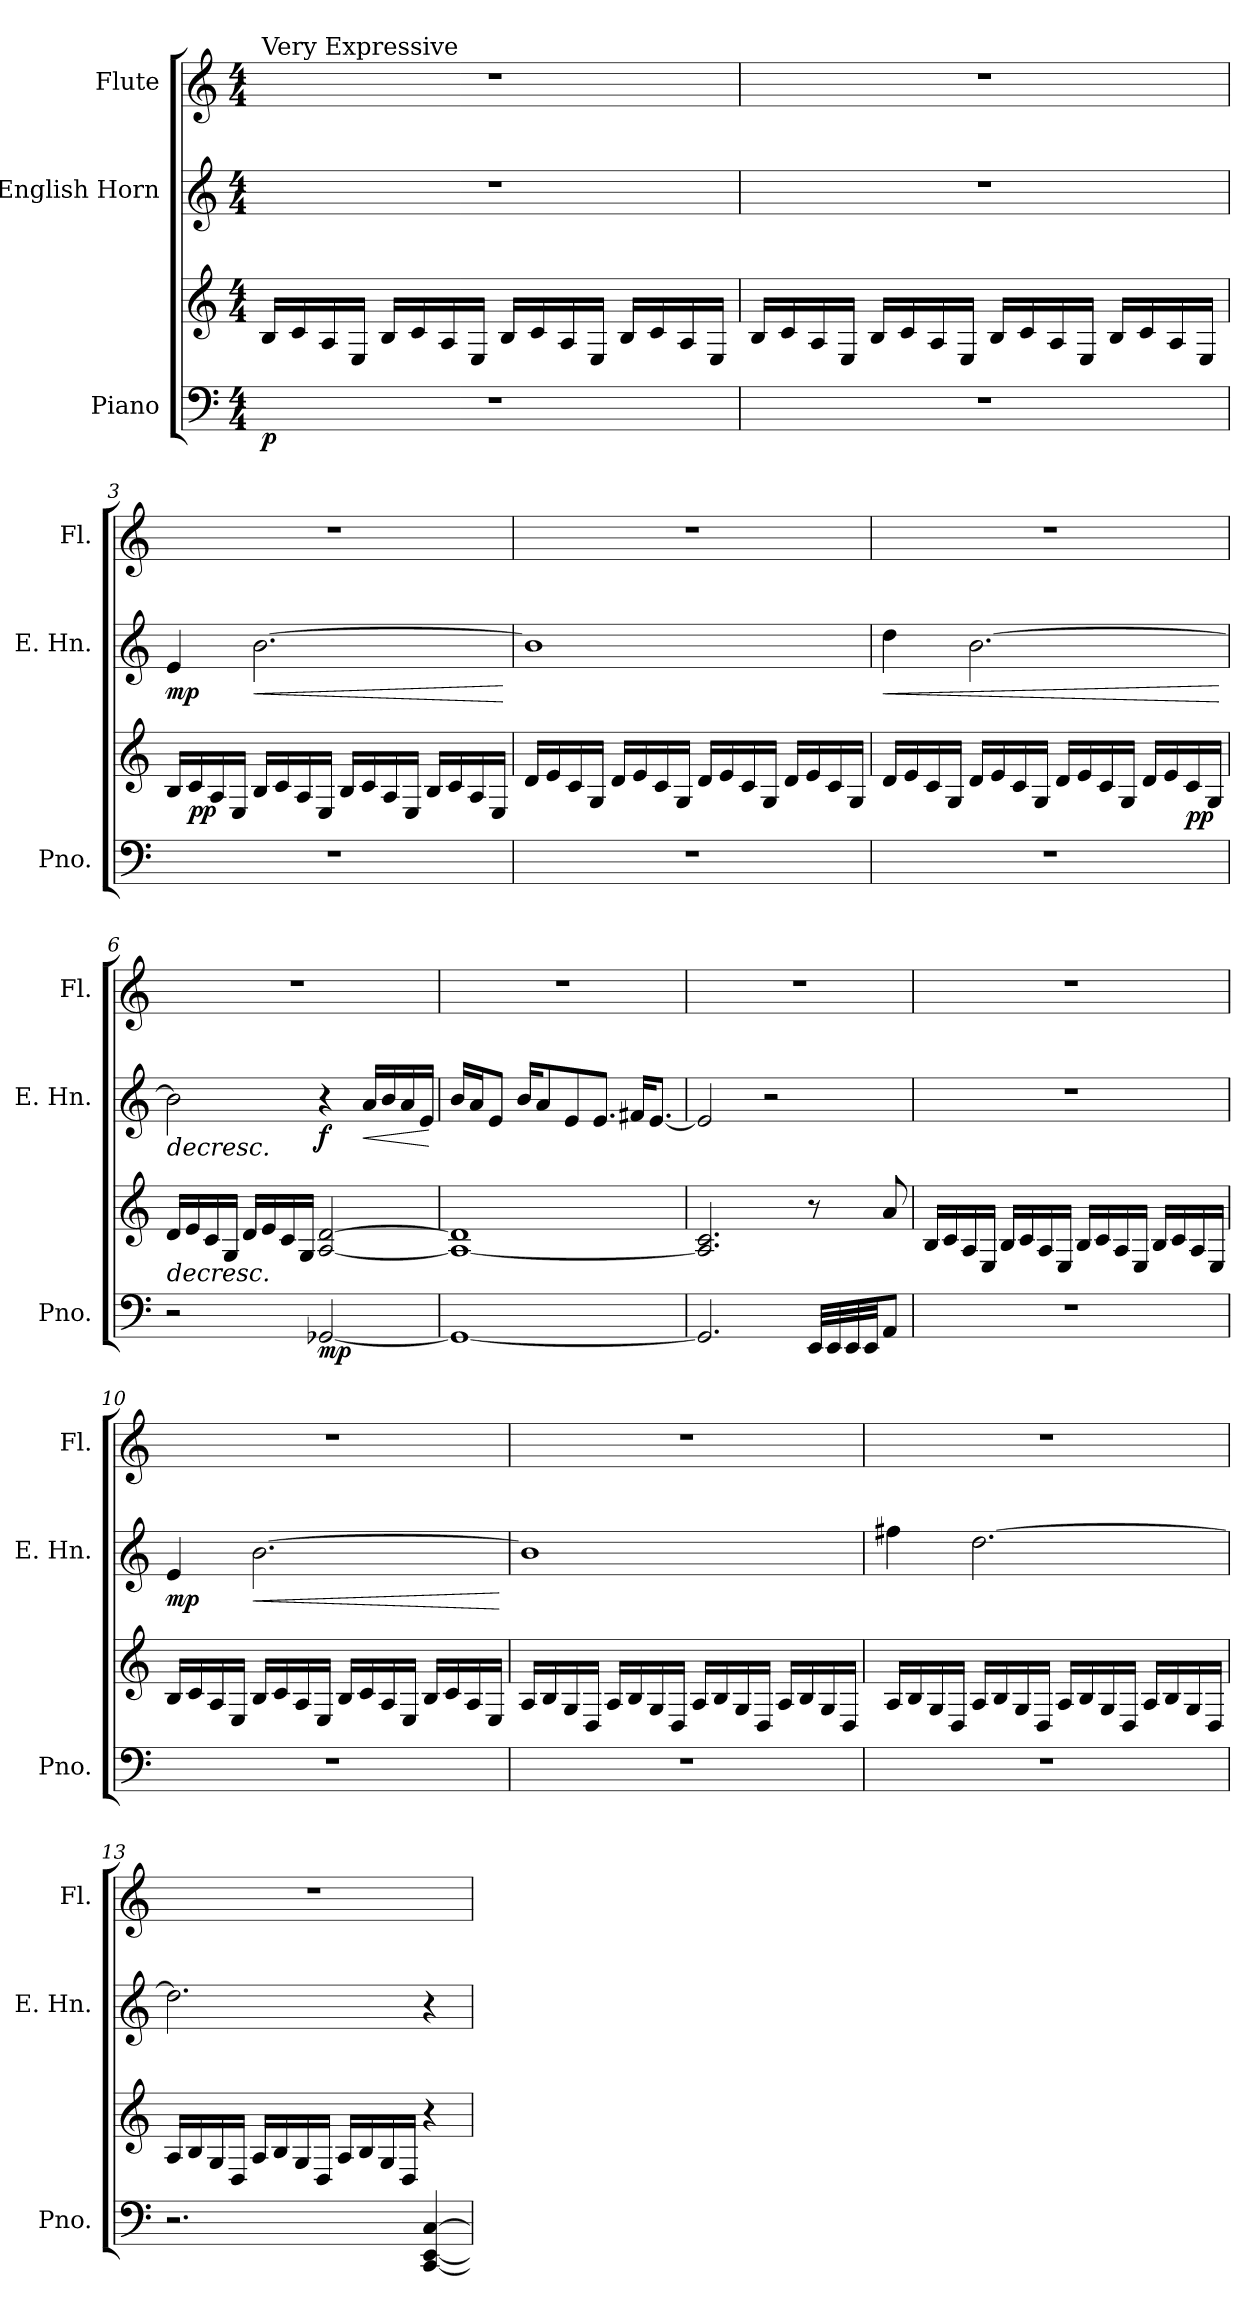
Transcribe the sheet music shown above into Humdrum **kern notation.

**kern	**kern	**dynam	**kern	**dynam	**kern
*part3	*part3	*part3	*part2	*part2	*part1
*staff4	*staff3	*staff3/4	*staff2	*staff2	*staff1
*I"Piano	*	*	*I"English Horn	*	*I"Flute
*I'Pno.	*	*	*I'E. Hn.	*	*I'Fl.
*clefF4	*clefG2	*	*clefG2	*	*clefG2
*	*	*	*ITrd4c7	*	*
*k[]	*k[]	*	*k[b-]	*	*k[]
*M4/4	*M4/4	*	*M4/4	*	*M4/4
*MM75	*MM75	*	*MM75	*	*MM75
=1	=1	=1	=1	=1	=1
!	!	!	!	!	!LO:TX:a:t=Very Expressive
!	!	!LO:DY:b=2	!	!	!
1r	16B/LL	p	1r	.	1r
.	16c/	.	.	.	.
.	16A/	.	.	.	.
.	16E/JJ	.	.	.	.
.	16B/LL	.	.	.	.
.	16c/	.	.	.	.
.	16A/	.	.	.	.
.	16E/JJ	.	.	.	.
.	16B/LL	.	.	.	.
.	16c/	.	.	.	.
.	16A/	.	.	.	.
.	16E/JJ	.	.	.	.
.	16B/LL	.	.	.	.
.	16c/	.	.	.	.
.	16A/	.	.	.	.
.	16E/JJ	.	.	.	.
!!LO:LB:g=z
=2	=2	=2	=2	=2	=2
1r	16B/LL	.	1r	.	1r
.	16c/	.	.	.	.
.	16A/	.	.	.	.
.	16E/JJ	.	.	.	.
.	16B/LL	.	.	.	.
.	16c/	.	.	.	.
.	16A/	.	.	.	.
.	16E/JJ	.	.	.	.
.	16B/LL	.	.	.	.
.	16c/	.	.	.	.
.	16A/	.	.	.	.
.	16E/JJ	.	.	.	.
.	16B/LL	.	.	.	.
.	16c/	.	.	.	.
.	16A/	.	.	.	.
.	16E/JJ	.	.	.	.
!!LO:LB:g=z
=3	=3	=3	=3	=3	=3
!	!	!	!	!LO:DY:b	!
1r	16B/LL	.	4A/	mp	1r
!	!	!LO:DY:b	!	!	!
.	16c/	pp	.	.	.
.	16A/	.	.	.	.
.	16E/JJ	.	.	.	.
!	!	!	!	!LO:HP:b	!
.	16B/LL	.	[2.e\	<	.
.	16c/	.	.	.	.
.	16A/	.	.	.	.
.	16E/JJ	.	.	.	.
.	16B/LL	.	.	.	.
.	16c/	.	.	.	.
.	16A/	.	.	.	.
.	16E/JJ	.	.	.	.
.	16B/LL	.	.	.	.
.	16c/	.	.	.	.
.	16A/	.	.	.	.
.	16E/JJ	.	.	.	.
.	.	.	.	[	.
=4	=4	=4	=4	=4	=4
1r	16d/LL	.	1e]	.	1r
.	16e/	.	.	.	.
.	16c/	.	.	.	.
.	16G/JJ	.	.	.	.
.	16d/LL	.	.	.	.
.	16e/	.	.	.	.
.	16c/	.	.	.	.
.	16G/JJ	.	.	.	.
.	16d/LL	.	.	.	.
.	16e/	.	.	.	.
.	16c/	.	.	.	.
.	16G/JJ	.	.	.	.
.	16d/LL	.	.	.	.
.	16e/	.	.	.	.
.	16c/	.	.	.	.
.	16G/JJ	.	.	.	.
!!LO:PB:g=z
=5	=5	=5	=5	=5	=5
!	!	!	!	!LO:HP:b	!
1r	16d/LL	.	4g\	<	1r
.	16e/	.	.	.	.
.	16c/	.	.	.	.
.	16G/JJ	.	.	.	.
.	16d/LL	.	[2.e\	.	.
.	16e/	.	.	.	.
.	16c/	.	.	.	.
.	16G/JJ	.	.	.	.
.	16d/LL	.	.	.	.
.	16e/	.	.	.	.
.	16c/	.	.	.	.
.	16G/JJ	.	.	.	.
.	16d/LL	.	.	.	.
.	16e/	.	.	.	.
!	!	!LO:DY:b	!	!	!
.	16c/	pp	.	.	.
.	16G/JJ	.	.	.	.
.	.	.	.	[	.
=6	=6	=6	=6	=6	=6
!	!	!LO:HP:b	!	!LO:HP:b	!
2r	16d/LL	>	2e\]	>	1r
.	16e/	.	.	.	.
.	16c/	.	.	.	.
.	16G/JJ	.	.	.	.
.	16d/LL	.	.	.	.
.	16e/	.	.	.	.
.	16c/	.	.	.	.
.	16G/JJ	.	.	.	.
!	!	!LO:DY:b=2	!	!LO:DY:b	!
[2GG-X/	[2A/ [2d/	mp	4r	f	.
!	!	!	!	!LO:HP:b	!
.	.	.	16d/LL	<	.
.	.	.	16e/	.	.
.	.	.	16d/	.	.
.	.	.	16A/JJ	.	.
.	.	]	.	] [	.
=7	=7	=7	=7	=7	=7
1GG-_	1A_ 1d]	.	16e/LL	.	1r
.	.	.	16d/J	.	.
.	.	.	8A/J	.	.
.	.	.	16e/KL	.	.
.	.	.	8d/	.	.
.	.	.	8A/	.	.
.	.	.	8.A/J	.	.
.	.	.	16Bn/KL	.	.
.	.	.	[8.A/J	.	.
!!LO:LB:g=z
=8	=8	=8	=8	=8	=8
2.GG-/]	2.A/] 2.c/	.	2A/]	.	1r
.	.	.	2r	.	.
32EE/LLL	8r	.	.	.	.
32EE/	.	.	.	.	.
32EE/	.	.	.	.	.
32EE/JJ	.	.	.	.	.
8AA/J	8a/	.	.	.	.
=9	=9	=9	=9	=9	=9
1r	16B/LL	.	1r	.	1r
.	16c/	.	.	.	.
.	16A/	.	.	.	.
.	16E/JJ	.	.	.	.
.	16B/LL	.	.	.	.
.	16c/	.	.	.	.
.	16A/	.	.	.	.
.	16E/JJ	.	.	.	.
.	16B/LL	.	.	.	.
.	16c/	.	.	.	.
.	16A/	.	.	.	.
.	16E/JJ	.	.	.	.
.	16B/LL	.	.	.	.
.	16c/	.	.	.	.
.	16A/	.	.	.	.
.	16E/JJ	.	.	.	.
!!LO:LB:g=z
=10	=10	=10	=10	=10	=10
!	!	!	!	!LO:DY:b	!
1r	16B/LL	.	4A/	mp	1r
.	16c/	.	.	.	.
.	16A/	.	.	.	.
.	16E/JJ	.	.	.	.
!	!	!	!	!LO:HP:b	!
.	16B/LL	.	[2.e\	<	.
.	16c/	.	.	.	.
.	16A/	.	.	.	.
.	16E/JJ	.	.	.	.
.	16B/LL	.	.	.	.
.	16c/	.	.	.	.
.	16A/	.	.	.	.
.	16E/JJ	.	.	.	.
.	16B/LL	.	.	.	.
.	16c/	.	.	.	.
.	16A/	.	.	.	.
.	16E/JJ	.	.	.	.
.	.	.	.	[	.
!!LO:PB:g=z
=11	=11	=11	=11	=11	=11
1r	16A/LL	.	1e]	.	1r
.	16B/	.	.	.	.
.	16G/	.	.	.	.
.	16D/JJ	.	.	.	.
.	16A/LL	.	.	.	.
.	16B/	.	.	.	.
.	16G/	.	.	.	.
.	16D/JJ	.	.	.	.
.	16A/LL	.	.	.	.
.	16B/	.	.	.	.
.	16G/	.	.	.	.
.	16D/JJ	.	.	.	.
.	16A/LL	.	.	.	.
.	16B/	.	.	.	.
.	16G/	.	.	.	.
.	16D/JJ	.	.	.	.
!!LO:LB:g=z
=12	=12	=12	=12	=12	=12
1r	16A/LL	.	4bn\	.	1r
.	16B/	.	.	.	.
.	16G/	.	.	.	.
.	16D/JJ	.	.	.	.
.	16A/LL	.	[2.g\	.	.
.	16B/	.	.	.	.
.	16G/	.	.	.	.
.	16D/JJ	.	.	.	.
.	16A/LL	.	.	.	.
.	16B/	.	.	.	.
.	16G/	.	.	.	.
.	16D/JJ	.	.	.	.
.	16A/LL	.	.	.	.
.	16B/	.	.	.	.
.	16G/	.	.	.	.
.	16D/JJ	.	.	.	.
=13	=13	=13	=13	=13	=13
2.r	16A/LL	.	2.g\]	.	1r
.	16B/	.	.	.	.
.	16G/	.	.	.	.
.	16D/JJ	.	.	.	.
.	16A/LL	.	.	.	.
.	16B/	.	.	.	.
.	16G/	.	.	.	.
.	16D/JJ	.	.	.	.
.	16A/LL	.	.	.	.
.	16B/	.	.	.	.
.	16G/	.	.	.	.
.	16D/JJ	.	.	.	.
[4CC/ [4EE/ [4C/	4r	.	4r	.	.
=	=	=	=	=	=
*-	*-	*-	*-	*-	*-
